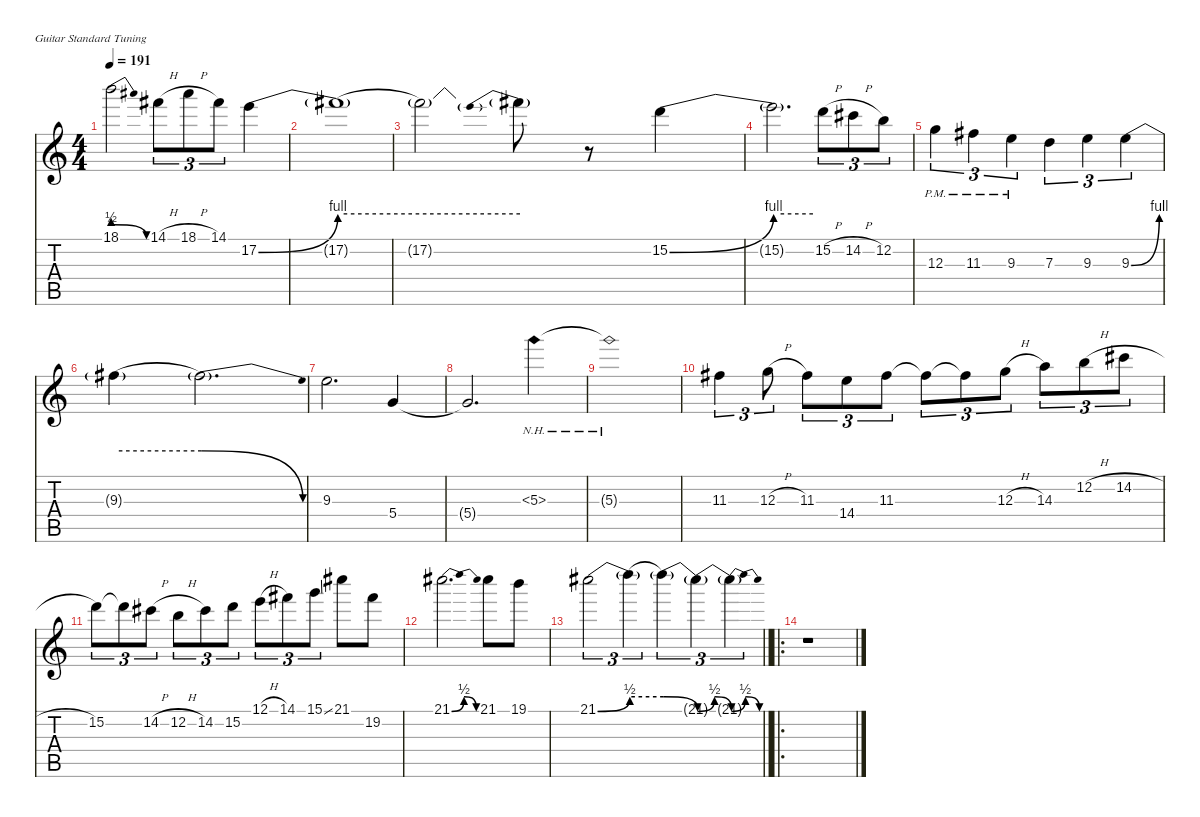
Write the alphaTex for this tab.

\defaultSystemsLayout 4
\hideDynamics
\bracketExtendMode nobrackets
\singleTrackTrackNamePolicy hidden
\multiTrackTrackNamePolicy hidden
\firstSystemTrackNameMode fullname
\firstSystemTrackNameOrientation horizontal
\otherSystemsTrackNameOrientation horizontal
\track ("Guitar 1" "dist.guit.") {mute instrument distortionguitar}
\staff {score tabs}
\tuning (E4 B3 G3 D3 A2 E2)
\ts (4 4)
\tempo 191
\clef g2
\ks c
18.1{be (release 0 2 60 0) t}.2{dy f beam Down} 14.1{h acc #}.8{tu (3 2) beam Down} 18.1{h acc #}.8{tu (3 2) beam Down} 14.1{acc #}.8{tu (3 2) beam Down} 17.2{be (bend 0 0 60 4)}.4{beam Down} |
17.2{be (hold 0 4 60 4) t}.1{beam Down} |
17.2{t}.2{beam Down} 17.2{be (prebend 0 4 60 4) t}.8{beam Down} r.8{beam Down} 15.2{be (bend 0 0 60 4)}.4{beam Down} |
15.2{be (hold 0 4 60 4) t}.2{d beam Down} 15.2{h}.8{tu (3 2) beam Down} 14.2{h acc #}.8{tu (3 2) beam Down} 12.2.8{tu (3 2) beam Down} |
12.3{pm}.4{tu (3 2) beam Down} 11.3{pm acc #}.4{tu (3 2) beam Down} 9.3{pm}.4{tu (3 2) beam Down} 7.3.4{tu (3 2) beam Down} 9.3.4{tu (3 2) beam Down} 9.3{be (bend 0 0 60 4)}.4{tu (3 2) beam Down} |
9.3{be (hold 0 4 60 4) t}.4{beam Down} 9.3{be (release 0 4 60 0) t}.2{d beam Down} |
9.3.2{d beam Down} 5.4.4{beam Up} |
5.4{t}.2{d beam Up} 5.3{nh}.4{beam Down} |
5.3{nh t}.1{beam Down} |
11.3{acc #}.4{tu (3 2) beam Down} 12.3{h}.8{tu (3 2) beam Down} 11.3{acc #}.8{tu (3 2) beam Down} 14.4.8{tu (3 2) beam Down} 11.3{acc #}.8{tu (3 2) beam Down} 11.3{t acc #}.8{tu (3 2) beam Down} 11.3{t acc #}.8{tu (3 2) beam Down} 12.3{h}.8{tu (3 2) beam Down} 14.3.8{tu (3 2) beam Down} 12.2{h}.8{tu (3 2) beam Down} 14.2{h acc #}.8{tu (3 2) beam Down} |
15.2.8{tu (3 2) beam Down} 15.2{t}.8{tu (3 2) beam Down} 14.2{h acc #}.8{tu (3 2) beam Down} 12.2{h}.8{tu (3 2) beam Down} 14.2{acc #}.8{tu (3 2) beam Down} 15.2.8{tu (3 2) beam Down} 12.1{h}.8{tu (3 2) beam Down} 14.1{acc #}.8{tu (3 2) beam Down} 15.1{ss}.8{tu (3 2) beam Down} 21.1{acc #}.8{beam Down} 19.2{acc #}.8{beam Down} |
21.1{be (bendrelease 0 0 15 2 44.0000016 2 50.0000016 0) acc #}.2{d beam Down} 21.1{acc #}.8{beam Down} 19.1.8{beam Down} |
\barLineRight lightlight
21.1{be (bend 0 0 60 2) acc #}.2{tu (3 2) beam Down} 21.1{be (hold 0 2 60 2) t}.4{tu (3 2) beam Down} 21.1{be (release 0 2 60 0) t}.4{tu (3 2) beam Down} 21.1{be (bendrelease 0 0 30 2 30 2 60 0) t acc #}.4{tu (3 2) beam Down} 21.1{be (bendrelease 0 0 15 2 30 2 45 0) t acc #}.4{tu (3 2) beam Down} |
\ro
r.1{beam Down}
